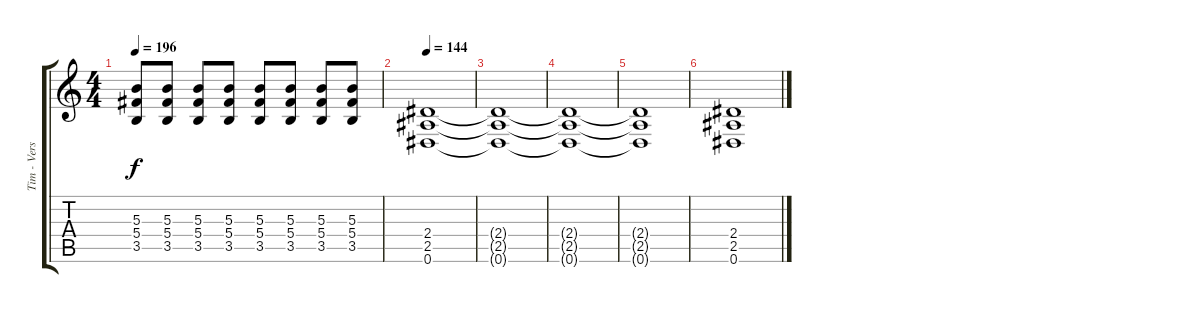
\track ("Tim - Verse" "Tim - Vers") {instrument electricguitarclean}
\staff {score tabs}
\tuning (Eb4 Bb3 Gb3 Db3 Ab2 Eb2) {hide}
\ts (4 4)
\tempo 196
\clef g2
\ks c
(5.3 5.4 3.5).8{dy f} (5.3 5.4 3.5).8 (5.3 5.4 3.5).8 (5.3 5.4 3.5).8 (5.3 5.4 3.5).8 (5.3 5.4 3.5).8 (5.3 5.4 3.5).8 (5.3 5.4 3.5).8 |
\tempo 144
(2.4 2.5 0.6).1 |
(2.4{t} 2.5{t} 0.6{t}).1 |
(2.4{t} 2.5{t} 0.6{t}).1 |
(2.4{t} 2.5{t} 0.6{t}).1 |
(2.4 2.5 0.6).1
